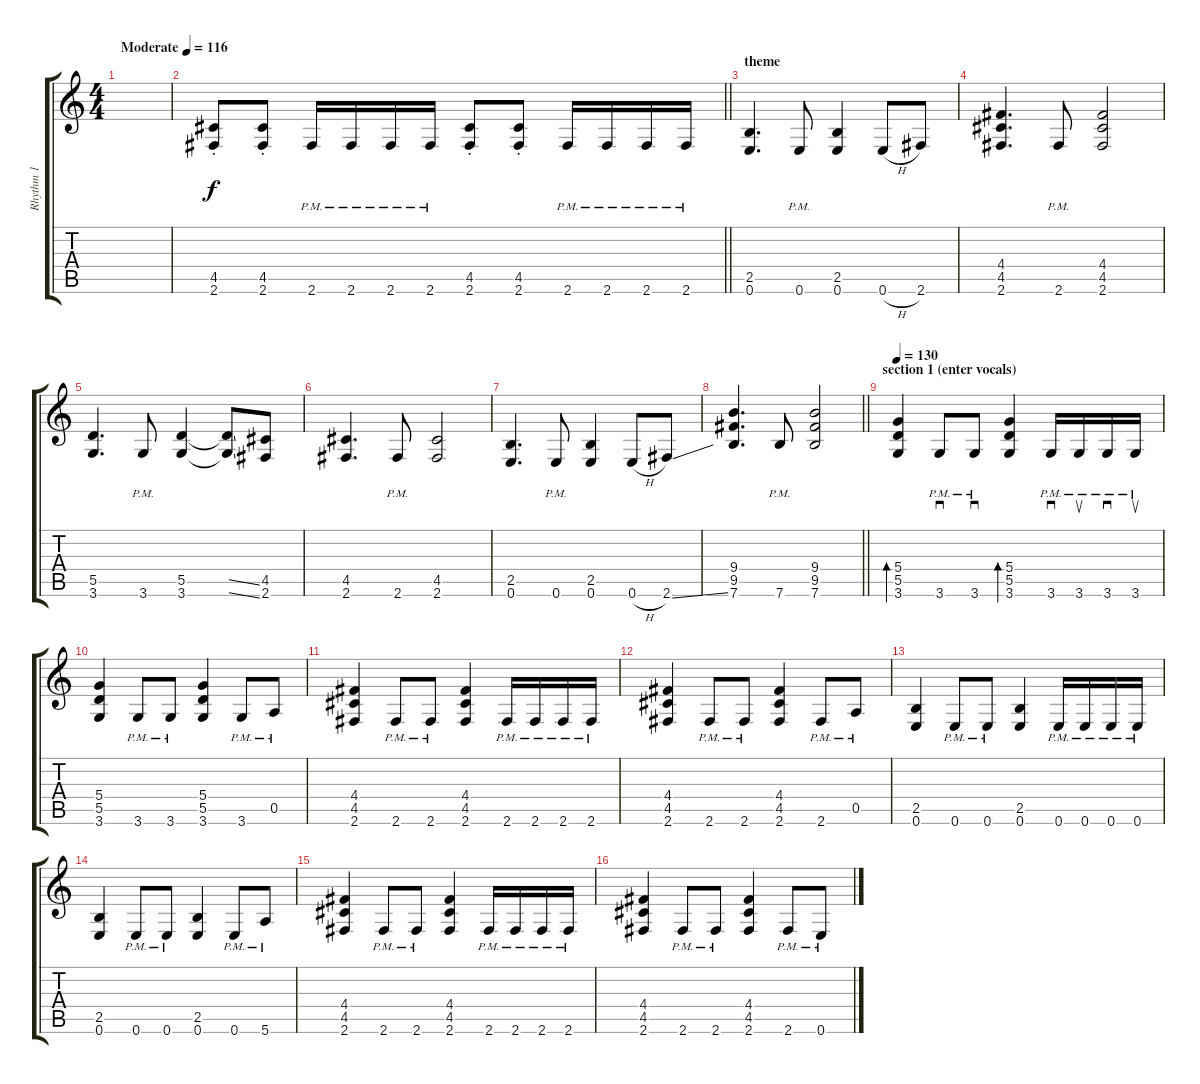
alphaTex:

\track ("Rhythm 1" "Rhythm 1") {instrument distortionguitar}
\staff {score tabs}
\tuning (E4 B3 G3 D3 A2 E2) {hide}
\ts (4 4)
\tempo (116 "Moderate")
\clef g2
\ks c
|
\barLineRight lightlight
(4.5 2.6{st}).8 (4.5 2.6{st}).8 2.6{pm}.16 2.6{pm}.16 2.6{pm}.16 2.6{pm}.16 (4.5 2.6{st}).8 (4.5 2.6{st}).8 2.6{pm}.16 2.6{pm}.16 2.6{pm}.16 2.6{pm}.16 |
\section ("" "theme")
(2.5 0.6).4{d} 0.6{pm}.8 (2.5 0.6).4 0.6{h}.8 2.6.8 |
(4.4 4.5 2.6).4{d} 2.6{pm}.8 (4.4 4.5 2.6).2 |
(5.5 3.6).4{d} 3.6{pm}.8 (5.5 3.6).4 (5.5{ss t} 3.6{ss t}).8 (4.5 2.6).8 |
(4.5 2.6).4{d} 2.6{pm}.8 (4.5 2.6).2 |
(2.5 0.6).4{d} 0.6{pm}.8 (2.5 0.6).4 0.6{h}.8 2.6{ss}.8 |
\barLineRight lightlight
(9.4 9.5 7.6).4{d} 7.6{pm}.8 (9.4 9.5 7.6).2 |
\section ("" "section 1 (enter vocals)")
\tempo 130
(5.4 5.5 3.6).4{bd 30} 3.6{pm}.8{sd} 3.6{pm}.8{sd} (5.4 5.5 3.6).4{bd 30} 3.6{pm}.16{sd} 3.6{pm}.16{su} 3.6{pm}.16{sd} 3.6{pm}.16{su} |
(5.4 5.5 3.6).4 3.6{pm}.8 3.6{pm}.8 (5.4 5.5 3.6).4 3.6{pm}.8 0.5{pm}.8 |
(4.4 4.5 2.6).4 2.6{pm}.8 2.6{pm}.8 (4.4 4.5 2.6).4 2.6{pm}.16 2.6{pm}.16 2.6{pm}.16 2.6{pm}.16 |
(4.4 4.5 2.6).4 2.6{pm}.8 2.6{pm}.8 (4.4 4.5 2.6).4 2.6{pm}.8 0.5{pm}.8 |
(2.5 0.6).4 0.6{pm}.8 0.6{pm}.8 (2.5 0.6).4 0.6{pm}.16 0.6{pm}.16 0.6{pm}.16 0.6{pm}.16 |
(2.5 0.6).4 0.6{pm}.8 0.6{pm}.8 (2.5 0.6).4 0.6{pm}.8 5.6{pm}.8 |
(4.4 4.5 2.6).4 2.6{pm}.8 2.6{pm}.8 (4.4 4.5 2.6).4 2.6{pm}.16 2.6{pm}.16 2.6{pm}.16 2.6{pm}.16 |
(4.4 4.5 2.6).4 2.6{pm}.8 2.6{pm}.8 (4.4 4.5 2.6).4 2.6{pm}.8 0.6{pm}.8
